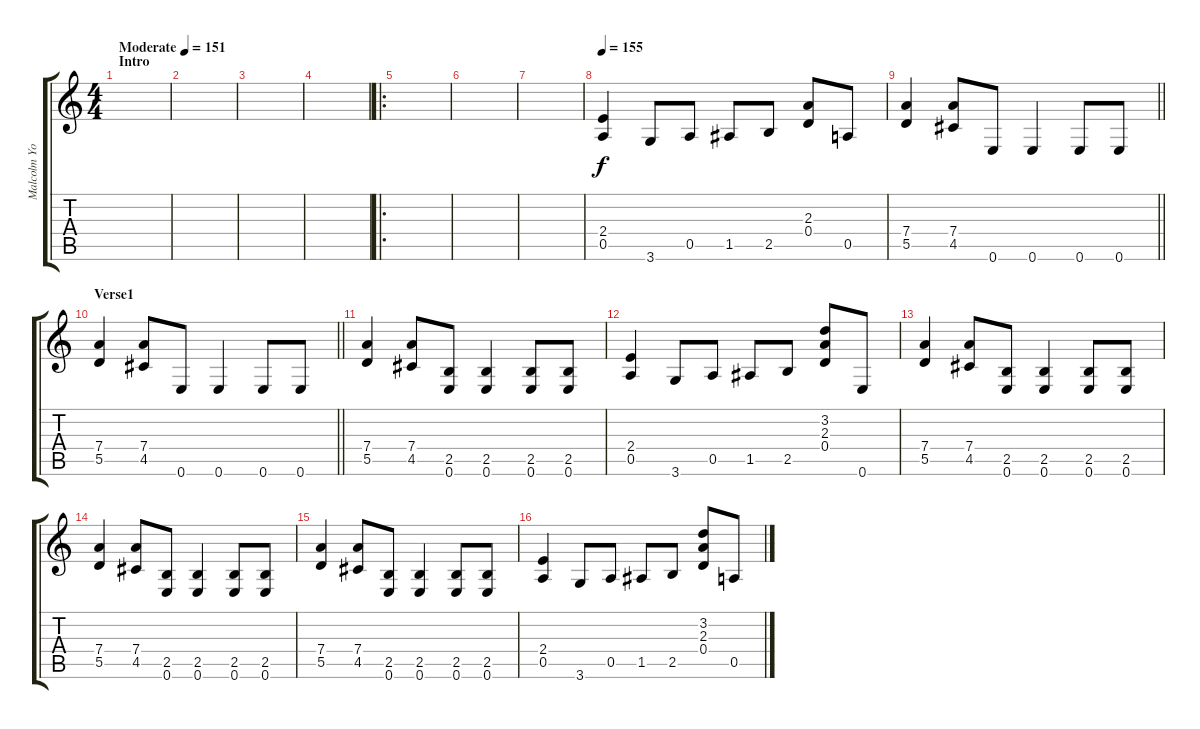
\track ("Malcolm Young" "Malcolm Yo") {instrument distortionguitar}
\staff {score tabs}
\tuning (E4 B3 G3 D3 A2 E2) {hide}
\ts (4 4)
\section ("" "Intro")
\tempo (151 "Moderate")
\clef g2
\ks c
|
|
|
|
\ro
|
|
|
\tempo 155
(2.4 0.5).4 3.6.8 0.5.8 1.5.8 2.5.8 (2.3 0.4).8 0.5.8 |
\barLineRight lightlight
(7.4 5.5).4 (7.4 4.5).8 0.6.8 0.6.4 0.6.8 0.6.8 |
\section ("" "Verse1")
\barLineRight lightlight
(7.4 5.5).4 (7.4 4.5).8 0.6.8 0.6.4 0.6.8 0.6.8 |
(7.4 5.5).4 (7.4 4.5).8 (2.5 0.6).8 (2.5 0.6).4 (2.5 0.6).8 (2.5 0.6).8 |
(2.4 0.5).4 3.6.8 0.5.8 1.5.8 2.5.8 (3.2 2.3 0.4).8 0.6.8 |
(7.4 5.5).4 (7.4 4.5).8 (2.5 0.6).8 (2.5 0.6).4 (2.5 0.6).8 (2.5 0.6).8 |
(7.4 5.5).4 (7.4 4.5).8 (2.5 0.6).8 (2.5 0.6).4 (2.5 0.6).8 (2.5 0.6).8 |
(7.4 5.5).4 (7.4 4.5).8 (2.5 0.6).8 (2.5 0.6).4 (2.5 0.6).8 (2.5 0.6).8 |
(2.4 0.5).4 3.6.8 0.5.8 1.5.8 2.5.8 (3.2 2.3 0.4).8 0.5.8
